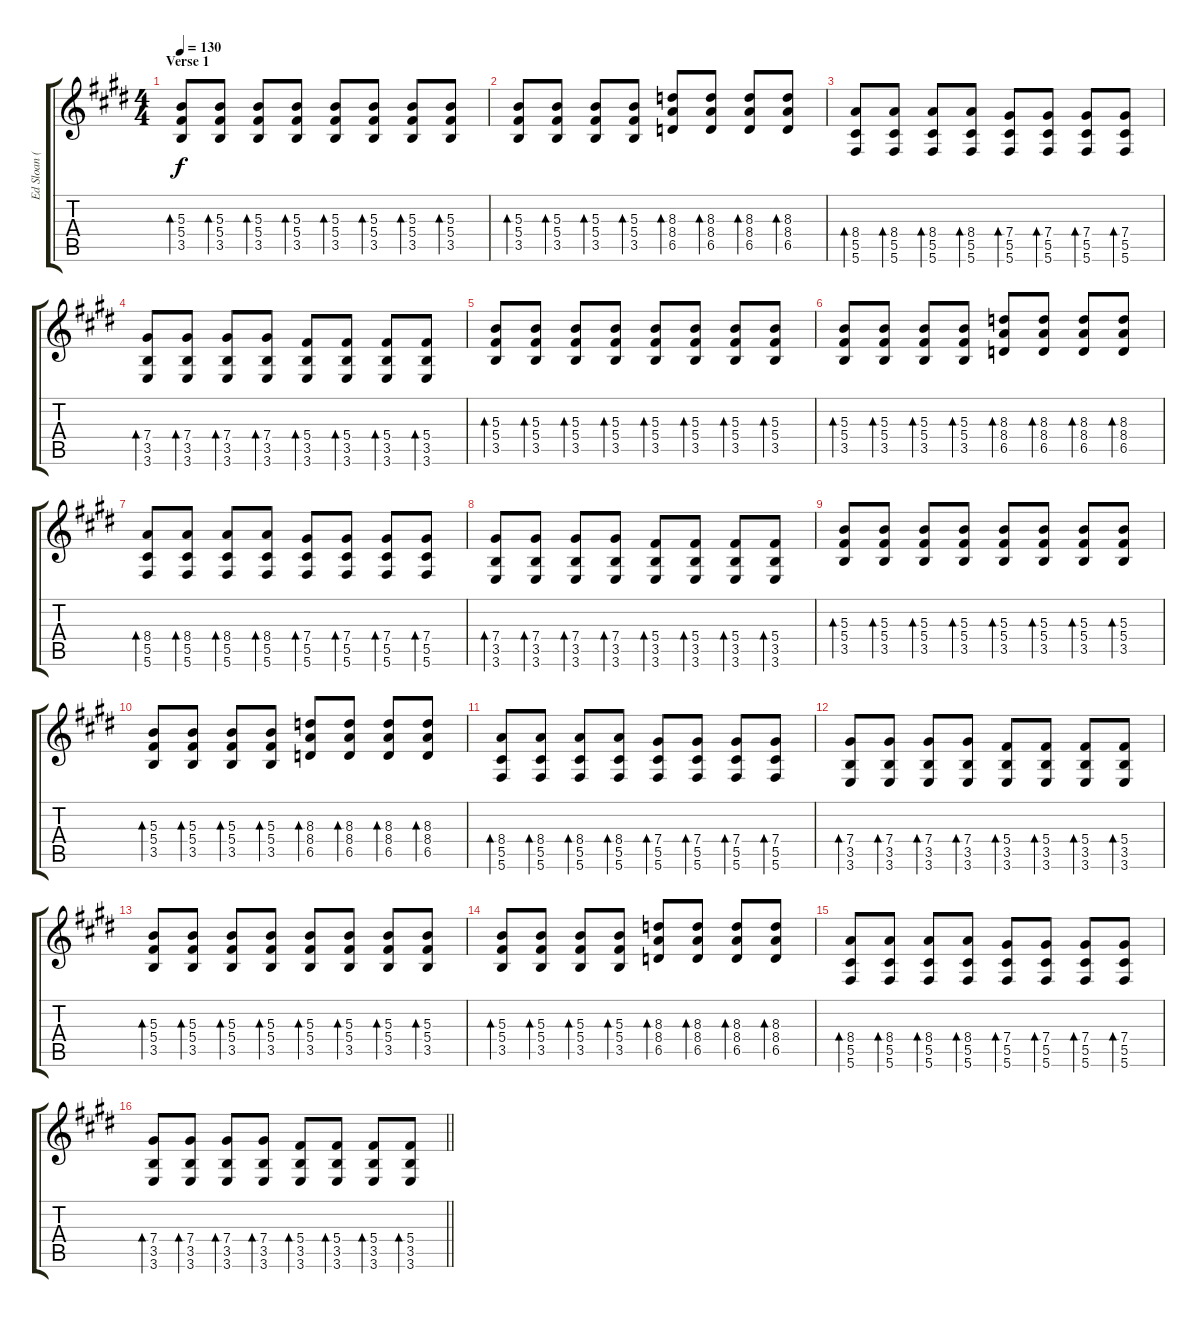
\track ("Ed Sloan (Acoustic) (L)" "Ed Sloan (") {instrument acousticguitarsteel}
\staff {score tabs}
\tuning (Eb4 Bb3 Gb3 Db3 Ab2 Db2) {hide}
\ts (4 4)
\section ("" "Verse 1")
\tempo 130
\clef g2
\ks c#minor
(5.3 5.4 3.5).8{bd 120 dy f} (5.3 5.4 3.5).8{bd 120} (5.3 5.4 3.5).8{bd 120} (5.3 5.4 3.5).8{bd 120} (5.3 5.4 3.5).8{bd 120} (5.3 5.4 3.5).8{bd 120} (5.3 5.4 3.5).8{bd 120} (5.3 5.4 3.5).8{bd 120} |
(5.3 5.4 3.5).8{bd 120} (5.3 5.4 3.5).8{bd 120} (5.3 5.4 3.5).8{bd 120} (5.3 5.4 3.5).8{bd 120} (8.3 8.4 6.5).8{bd 120} (8.3 8.4 6.5).8{bd 120} (8.3 8.4 6.5).8{bd 120} (8.3 8.4 6.5).8{bd 120} |
(8.4 5.5 5.6).8{bd 120} (8.4 5.5 5.6).8{bd 120} (8.4 5.5 5.6).8{bd 120} (8.4 5.5 5.6).8{bd 120} (7.4 5.5 5.6).8{bd 120} (7.4 5.5 5.6).8{bd 120} (7.4 5.5 5.6).8{bd 120} (7.4 5.5 5.6).8{bd 120} |
(7.4 3.5 3.6).8{bd 120} (7.4 3.5 3.6).8{bd 120} (7.4 3.5 3.6).8{bd 120} (7.4 3.5 3.6).8{bd 120} (5.4 3.5 3.6).8{bd 120} (5.4 3.5 3.6).8{bd 120} (5.4 3.5 3.6).8{bd 120} (5.4 3.5 3.6).8{bd 120} |
(5.3 5.4 3.5).8{bd 120} (5.3 5.4 3.5).8{bd 120} (5.3 5.4 3.5).8{bd 120} (5.3 5.4 3.5).8{bd 120} (5.3 5.4 3.5).8{bd 120} (5.3 5.4 3.5).8{bd 120} (5.3 5.4 3.5).8{bd 120} (5.3 5.4 3.5).8{bd 120} |
(5.3 5.4 3.5).8{bd 120} (5.3 5.4 3.5).8{bd 120} (5.3 5.4 3.5).8{bd 120} (5.3 5.4 3.5).8{bd 120} (8.3 8.4 6.5).8{bd 120} (8.3 8.4 6.5).8{bd 120} (8.3 8.4 6.5).8{bd 120} (8.3 8.4 6.5).8{bd 120} |
(8.4 5.5 5.6).8{bd 120} (8.4 5.5 5.6).8{bd 120} (8.4 5.5 5.6).8{bd 120} (8.4 5.5 5.6).8{bd 120} (7.4 5.5 5.6).8{bd 120} (7.4 5.5 5.6).8{bd 120} (7.4 5.5 5.6).8{bd 120} (7.4 5.5 5.6).8{bd 120} |
(7.4 3.5 3.6).8{bd 120} (7.4 3.5 3.6).8{bd 120} (7.4 3.5 3.6).8{bd 120} (7.4 3.5 3.6).8{bd 120} (5.4 3.5 3.6).8{bd 120} (5.4 3.5 3.6).8{bd 120} (5.4 3.5 3.6).8{bd 120} (5.4 3.5 3.6).8{bd 120} |
(5.3 5.4 3.5).8{bd 120} (5.3 5.4 3.5).8{bd 120} (5.3 5.4 3.5).8{bd 120} (5.3 5.4 3.5).8{bd 120} (5.3 5.4 3.5).8{bd 120} (5.3 5.4 3.5).8{bd 120} (5.3 5.4 3.5).8{bd 120} (5.3 5.4 3.5).8{bd 120} |
(5.3 5.4 3.5).8{bd 120} (5.3 5.4 3.5).8{bd 120} (5.3 5.4 3.5).8{bd 120} (5.3 5.4 3.5).8{bd 120} (8.3 8.4 6.5).8{bd 120} (8.3 8.4 6.5).8{bd 120} (8.3 8.4 6.5).8{bd 120} (8.3 8.4 6.5).8{bd 120} |
(8.4 5.5 5.6).8{bd 120} (8.4 5.5 5.6).8{bd 120} (8.4 5.5 5.6).8{bd 120} (8.4 5.5 5.6).8{bd 120} (7.4 5.5 5.6).8{bd 120} (7.4 5.5 5.6).8{bd 120} (7.4 5.5 5.6).8{bd 120} (7.4 5.5 5.6).8{bd 120} |
(7.4 3.5 3.6).8{bd 120} (7.4 3.5 3.6).8{bd 120} (7.4 3.5 3.6).8{bd 120} (7.4 3.5 3.6).8{bd 120} (5.4 3.5 3.6).8{bd 120} (5.4 3.5 3.6).8{bd 120} (5.4 3.5 3.6).8{bd 120} (5.4 3.5 3.6).8{bd 120} |
(5.3 5.4 3.5).8{bd 120} (5.3 5.4 3.5).8{bd 120} (5.3 5.4 3.5).8{bd 120} (5.3 5.4 3.5).8{bd 120} (5.3 5.4 3.5).8{bd 120} (5.3 5.4 3.5).8{bd 120} (5.3 5.4 3.5).8{bd 120} (5.3 5.4 3.5).8{bd 120} |
(5.3 5.4 3.5).8{bd 120} (5.3 5.4 3.5).8{bd 120} (5.3 5.4 3.5).8{bd 120} (5.3 5.4 3.5).8{bd 120} (8.3 8.4 6.5).8{bd 120} (8.3 8.4 6.5).8{bd 120} (8.3 8.4 6.5).8{bd 120} (8.3 8.4 6.5).8{bd 120} |
(8.4 5.5 5.6).8{bd 120} (8.4 5.5 5.6).8{bd 120} (8.4 5.5 5.6).8{bd 120} (8.4 5.5 5.6).8{bd 120} (7.4 5.5 5.6).8{bd 120} (7.4 5.5 5.6).8{bd 120} (7.4 5.5 5.6).8{bd 120} (7.4 5.5 5.6).8{bd 120} |
\barLineRight lightlight
(7.4 3.5 3.6).8{bd 120} (7.4 3.5 3.6).8{bd 120} (7.4 3.5 3.6).8{bd 120} (7.4 3.5 3.6).8{bd 120} (5.4 3.5 3.6).8{bd 120} (5.4 3.5 3.6).8{bd 120} (5.4 3.5 3.6).8{bd 120} (5.4 3.5 3.6).8{bd 120}
